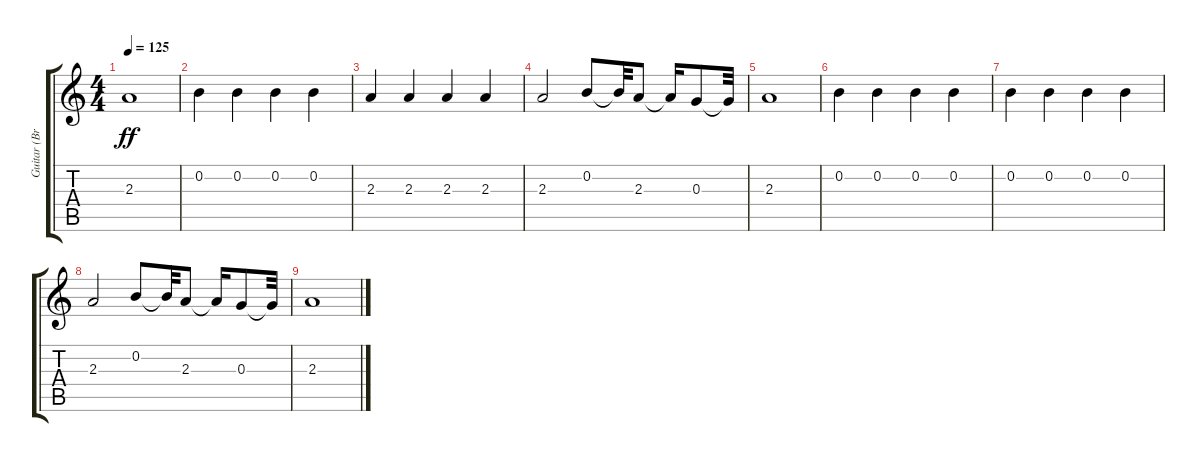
\track ("Guitar (Bridge)" "Guitar (Br") {instrument distortionguitar}
\staff {score tabs}
\tuning (E4 B3 G3 D3 A2 E2) {hide}
\ts (4 4)
\tempo 125
\clef g2
\ks c
2.3.1{dy ff} |
0.2.4{volume 10} 0.2.4{volume 10} 0.2.4{volume 10} 0.2.4{volume 10} |
2.3.4{volume 10} 2.3.4{volume 10} 2.3.4{volume 10} 2.3.4{volume 10} |
2.3.2{volume 14} 0.2.8 0.2{t}.32 2.3.8 2.3{t}.16 0.3.8 0.3{t}.32 |
2.3.1 |
0.2.4{volume 12} 0.2.4{volume 12} 0.2.4{volume 11} 0.2.4{volume 10} |
0.2.4{volume 9} 0.2.4{volume 9} 0.2.4{volume 8} 0.2.4{volume 7} |
2.3.2{volume 6} 0.2.8{volume 5} 0.2{t}.32 2.3.8{volume 4} 2.3{t}.16 0.3.8{volume 4} 0.3{t}.32 |
2.3.1{volume 3}
